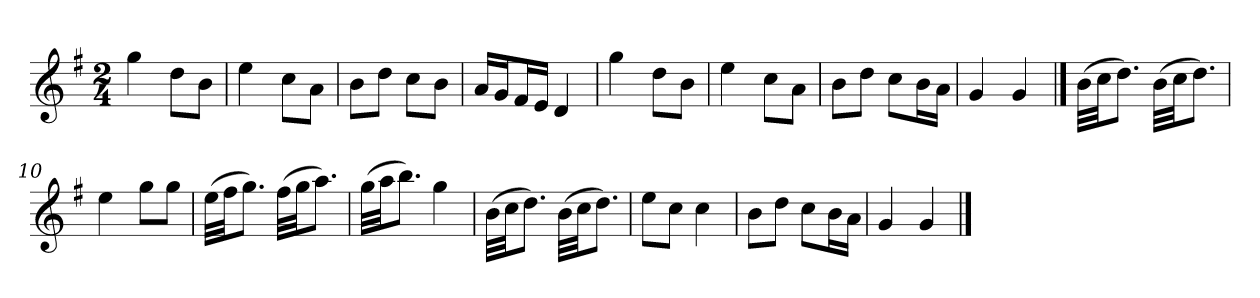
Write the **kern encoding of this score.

**kern
*part1
*staff1
*clefG2
*k[f#]
*G:
*M2/4
*MM120
=1
4gg
8dd\L
8b\J
=2
4ee
8cc\L
8a\J
=3
8b\L
8dd\J
8cc\L
8b\J
=4
16a/LL
16g/J
16f#/L
16e/JJ
4d
=5
4gg
8dd\L
8b\J
=6
4ee
8cc\L
8a\J
=7
8b\L
8dd\J
8cc\L
16b\L
16a\JJ
=8
4g
4g
==9
(32b\LLL
32cc\JJ
8.dd\J)
(32b\LLL
32cc\JJ
8.dd\J)
=10
4ee
8gg\L
8gg\J
=11
(32ee\LLL
32ff#\JJ
8.gg\J)
(32ff#\LLL
32gg\JJ
8.aa\J)
=12
(32gg\LLL
32aa\JJ
8.bb\J)
4gg
=13
(32b\LLL
32cc\JJ
8.dd\J)
(32b\LLL
32cc\JJ
8.dd\J)
=14
8ee\L
8cc\J
4cc
=15
8b\L
8dd\J
8cc\L
16b\L
16a\JJ
=16
4g
4g
==
*-
